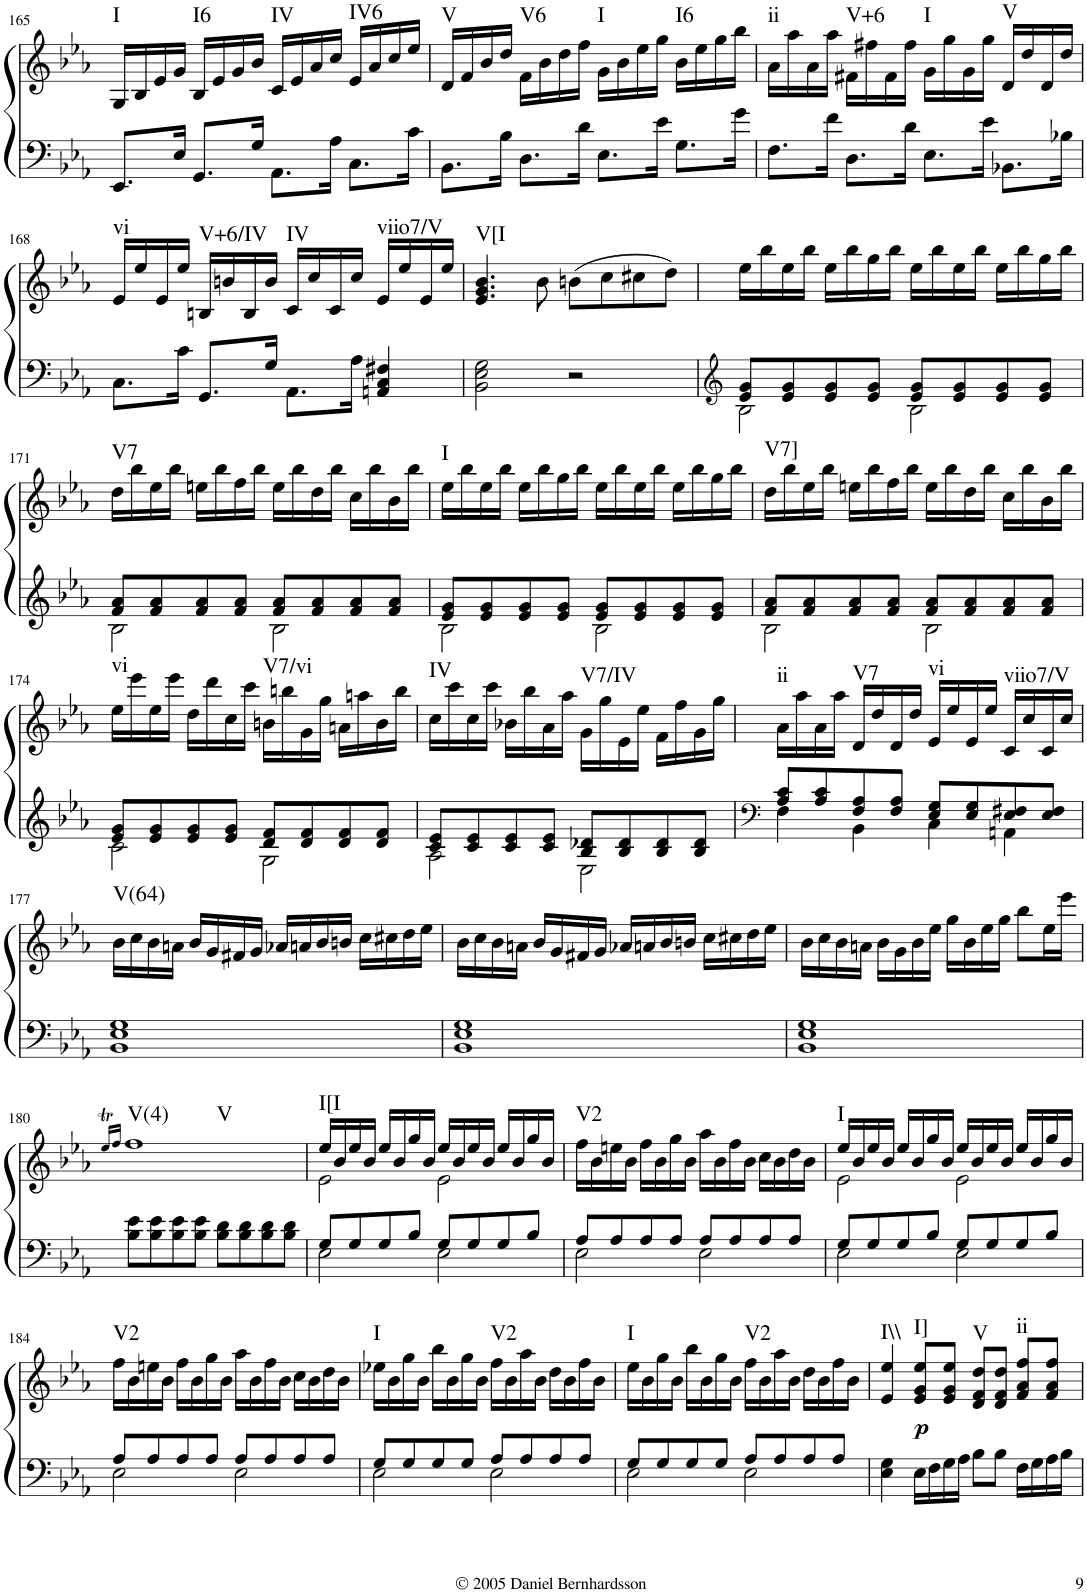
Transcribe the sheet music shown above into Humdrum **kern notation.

**kern	**kern	**dynam	**harte
*part1	*part1	*part1	*part1
*staff2	*staff1	*staff1/2	*
*I"Piano	*	*	*
*I'Pno.	*	*	*
!!LO:PB:g=z
*clefF4	*clefG2	*	*
*k[b-e-a-]	*k[b-e-a-]	*	*
*E-:	*E-:	*	*
*M4/4	*M4/4	*	*
*met(c)	*met(c)	*	*
=165	=165	=165	=165
!	!	!	!LO:H:kt=I
8.EE-/L	16G/LL	.	N
.	16B-/	.	.
.	16e-/	.	.
16E-/Jk	16g/JJ	.	.
!	!	!	!LO:H:kt=I6
8.GG/L	16B-/LL	.	N
.	16e-/	.	.
.	16g/	.	.
16G/Jk	16b-/JJ	.	.
!	!	!	!LO:H:kt=IV
8.AA-\L	16c/LL	.	N
.	16e-/	.	.
.	16a-/	.	.
16A-\Jk	16cc/JJ	.	.
!	!	!	!LO:H:kt=IV6
8.C\L	16e-/LL	.	N
.	16a-/	.	.
.	16cc/	.	.
16c\Jk	16ee-/JJ	.	.
=166	=166	=166	=166
!	!	!	!LO:H:kt=V
8.BB-\L	16d/LL	.	N
.	16f/	.	.
.	16b-/	.	.
16B-\Jk	16dd/JJ	.	.
!	!	!	!LO:H:kt=V6
8.D\L	16f\LL	.	N
.	16b-\	.	.
.	16dd\	.	.
16d\Jk	16ff\JJ	.	.
!	!	!	!LO:H:kt=I
8.E-\L	16g\LL	.	N
.	16b-\	.	.
.	16ee-\	.	.
16e-\Jk	16gg\JJ	.	.
!	!	!	!LO:H:kt=I6
8.G\L	16b-\LL	.	N
.	16ee-\	.	.
.	16gg\	.	.
16g\Jk	16bb-\JJ	.	.
=167	=167	=167	=167
!	!	!	!LO:H:kt=ii
8.F\L	16a-\LL	.	N
.	16aa-\	.	.
.	16a-\	.	.
16f\Jk	16aa-\JJ	.	.
!	!	!	!LO:H:kt=V+6
8.D\L	16f#X\LL	.	N
.	16ff#X\	.	.
.	16f#\	.	.
16d\Jk	16ff#\JJ	.	.
!	!	!	!LO:H:kt=I
8.E-\L	16g\LL	.	N
.	16gg\	.	.
.	16g\	.	.
16e-\Jk	16gg\JJ	.	.
!	!	!	!LO:H:kt=V
8.BB-X\L	16d/LL	.	N
.	16dd/	.	.
.	16d/	.	.
16B-X\Jk	16dd/JJ	.	.
!!LO:LB:g=z
=168	=168	=168	=168
!	!	!	!LO:H:kt=vi
8.C\L	16e-/LL	.	N
.	16ee-/	.	.
.	16e-/	.	.
16c\Jk	16ee-/JJ	.	.
!	!	!	!LO:H:kt=V+6/IV
8.GG/L	16Bn/LL	.	N
.	16bn/	.	.
.	16B/	.	.
16G/Jk	16b/JJ	.	.
!	!	!	!LO:H:kt=IV
8.AA-\L	16c/LL	.	N
.	16cc/	.	.
.	16c/	.	.
16A-\Jk	16cc/JJ	.	.
!	!	!	!LO:H:kt=viio7/V
4AAn/ 4C/ 4F#X/	16e-/LL	.	N
.	16ee-/	.	.
.	16e-/	.	.
.	16ee-/JJ	.	.
=169	=169	=169	=169
!	!	!	!LO:H:kt=V[I
2BB-\ 2E-\ 2G\	4.e-/ 4.g/ 4.b-/	.	N
.	8b-\	.	.
2r	(8bn\L	.	.
.	8cc\	.	.
.	8cc#X\	.	.
.	8dd\J)	.	.
=170	=170	=170	=170
*clefG2	*	*	*
*^	*	*	*
8e-/ 8g/L	2B-\	16ee-\LL	.	.
.	.	16bb-\	.	.
8e-/ 8g/	.	16ee-\	.	.
.	.	16bb-\JJ	.	.
8e-/ 8g/	.	16ee-\LL	.	.
.	.	16bb-\	.	.
8e-/ 8g/J	.	16gg\	.	.
.	.	16bb-\JJ	.	.
8e-/ 8g/L	2B-\	16ee-\LL	.	.
.	.	16bb-\	.	.
8e-/ 8g/	.	16ee-\	.	.
.	.	16bb-\JJ	.	.
8e-/ 8g/	.	16ee-\LL	.	.
.	.	16bb-\	.	.
8e-/ 8g/J	.	16gg\	.	.
.	.	16bb-\JJ	.	.
!!LO:LB:g=z
=171	=171	=171	=171	=171
!	!	!	!	!LO:H:kt=V7
8f/ 8a-/L	2B-\	16dd\LL	.	N
.	.	16bb-\	.	.
8f/ 8a-/	.	16ee-\	.	.
.	.	16bb-\JJ	.	.
8f/ 8a-/	.	16een\LL	.	.
.	.	16bb-\	.	.
8f/ 8a-/J	.	16ff\	.	.
.	.	16bb-\JJ	.	.
8f/ 8a-/L	2B-\	16ee\LL	.	.
.	.	16bb-\	.	.
8f/ 8a-/	.	16dd\	.	.
.	.	16bb-\JJ	.	.
8f/ 8a-/	.	16cc\LL	.	.
.	.	16bb-\	.	.
8f/ 8a-/J	.	16b-\	.	.
.	.	16bb-\JJ	.	.
=172	=172	=172	=172	=172
!	!	!	!	!LO:H:kt=I
8e-/ 8g/L	2B-\	16ee-\LL	.	N
.	.	16bb-\	.	.
8e-/ 8g/	.	16ee-\	.	.
.	.	16bb-\JJ	.	.
8e-/ 8g/	.	16ee-\LL	.	.
.	.	16bb-\	.	.
8e-/ 8g/J	.	16gg\	.	.
.	.	16bb-\JJ	.	.
8e-/ 8g/L	2B-\	16ee-\LL	.	.
.	.	16bb-\	.	.
8e-/ 8g/	.	16ee-\	.	.
.	.	16bb-\JJ	.	.
8e-/ 8g/	.	16ee-\LL	.	.
.	.	16bb-\	.	.
8e-/ 8g/J	.	16gg\	.	.
.	.	16bb-\JJ	.	.
=173	=173	=173	=173	=173
!	!	!	!	!LO:H:kt=V7]
8f/ 8a-/L	2B-\	16dd\LL	.	N
.	.	16bb-\	.	.
8f/ 8a-/	.	16ee-\	.	.
.	.	16bb-\JJ	.	.
8f/ 8a-/	.	16een\LL	.	.
.	.	16bb-\	.	.
8f/ 8a-/J	.	16ff\	.	.
.	.	16bb-\JJ	.	.
8f/ 8a-/L	2B-\	16ee\LL	.	.
.	.	16bb-\	.	.
8f/ 8a-/	.	16dd\	.	.
.	.	16bb-\JJ	.	.
8f/ 8a-/	.	16cc\LL	.	.
.	.	16bb-\	.	.
8f/ 8a-/J	.	16b-\	.	.
.	.	16bb-\JJ	.	.
!!LO:LB:g=z
=174	=174	=174	=174	=174
!	!	!	!	!LO:H:kt=vi
8e-/ 8g/L	2c\	16ee-\LL	.	N
.	.	16eee-\	.	.
8e-/ 8g/	.	16ee-\	.	.
.	.	16eee-\JJ	.	.
8e-/ 8g/	.	16dd\LL	.	.
.	.	16ddd\	.	.
8e-/ 8g/J	.	16cc\	.	.
.	.	16ccc\JJ	.	.
!	!	!	!	!LO:H:kt=V7/vi
8d/ 8f/L	2G\	16bn\LL	.	N
.	.	16bbn\	.	.
8d/ 8f/	.	16g\	.	.
.	.	16gg\JJ	.	.
8d/ 8f/	.	16an\LL	.	.
.	.	16aan\	.	.
8d/ 8f/J	.	16b\	.	.
.	.	16bb\JJ	.	.
=175	=175	=175	=175	=175
!	!	!	!	!LO:H:kt=IV
8c/ 8e-/L	2A-\	16cc\LL	.	N
.	.	16ccc\	.	.
8c/ 8e-/	.	16cc\	.	.
.	.	16ccc\JJ	.	.
8c/ 8e-/	.	16b-X\LL	.	.
.	.	16bb-\	.	.
8c/ 8e-/J	.	16a-\	.	.
.	.	16aa-\JJ	.	.
!	!	!	!	!LO:H:kt=V7/IV
8B-/ 8d-X/L	2E-\	16g\LL	.	N
.	.	16gg\	.	.
8B-/ 8d-/	.	16e-\	.	.
.	.	16ee-\JJ	.	.
8B-/ 8d-/	.	16f\LL	.	.
.	.	16ff\	.	.
8B-/ 8d-/J	.	16g\	.	.
.	.	16gg\JJ	.	.
=176	=176	=176	=176	=176
*clefF4	*	*	*	*
!	!	!	!	!LO:H:kt=ii
8A-/ 8c/L	4F\	16a-\LL	.	N
.	.	16aa-\	.	.
8A-/ 8c/	.	16a-\	.	.
.	.	16aa-\JJ	.	.
!	!	!	!	!LO:H:kt=V7
8F/ 8A-/	4BB-\	16d/LL	.	N
.	.	16dd/	.	.
8F/ 8A-/J	.	16d/	.	.
.	.	16dd/JJ	.	.
!	!	!	!	!LO:H:kt=vi
8E-/ 8G/L	4C\	16e-/LL	.	N
.	.	16ee-/	.	.
8E-/ 8G/	.	16e-/	.	.
.	.	16ee-/JJ	.	.
!	!	!	!	!LO:H:kt=viio7/V
8E-/ 8F#X/	4AAn\	16c/LL	.	N
.	.	16cc/	.	.
8E-/ 8F#/J	.	16c/	.	.
.	.	16cc/JJ	.	.
*v	*v	*	*	*
!!LO:LB:g=z
=177	=177	=177	=177
!	!	!	!LO:H:kt=V(64)
1BB- 1E- 1G	16b-\LL	.	N
.	16cc\	.	.
.	16b-\	.	.
.	16an\JJ	.	.
.	16b-/LL	.	.
.	16g/	.	.
.	16f#X/	.	.
.	16g/JJ	.	.
.	16a-X/LL	.	.
.	16an/	.	.
.	16b-/	.	.
.	16bn/JJ	.	.
.	16cc\LL	.	.
.	16cc#X\	.	.
.	16dd\	.	.
.	16ee-\JJ	.	.
=178	=178	=178	=178
1BB- 1E- 1G	16b-\LL	.	.
.	16cc\	.	.
.	16b-\	.	.
.	16an\JJ	.	.
.	16b-/LL	.	.
.	16g/	.	.
.	16f#X/	.	.
.	16g/JJ	.	.
.	16a-X/LL	.	.
.	16an/	.	.
.	16b-/	.	.
.	16bn/JJ	.	.
.	16cc\LL	.	.
.	16cc#X\	.	.
.	16dd\	.	.
.	16ee-\JJ	.	.
=179	=179	=179	=179
1BB- 1E- 1G	16b-\LL	.	.
.	16cc\	.	.
.	16b-\	.	.
.	16an\JJ	.	.
.	16b-\LL	.	.
.	16g\	.	.
.	16b-\	.	.
.	16ee-\JJ	.	.
.	16gg\LL	.	.
.	16b-\	.	.
.	16ee-\	.	.
.	16gg\JJ	.	.
.	8bb-\L	.	.
.	16ee-\L	.	.
.	16eee-\JJ	.	.
!!LO:LB:g=z
=180	=180	=180	=180
.	16qee->/LL	.	.
.	16qff/JJ	.	.
!	!	!	!LO:H:n=1:kt=V(4)
!	!	!	!LO:H:n=2:kt=V
8B-\ 8e-\L	1ff	.	N N
8B-\ 8e-\	.	.	.
8B-\ 8e-\	.	.	.
8B-\ 8e-\J	.	.	.
8B-\ 8d\L	.	.	.
8B-\ 8d\	.	.	.
8B-\ 8d\	.	.	.
8B-\ 8d\J	.	.	.
=181	=181	=181	=181
*^	*^	*	*
!	!	!	!	!	!LO:H:kt=I[I
8G/L	2E-\	16ee-/LL	2e-\	.	N
.	.	16b-/	.	.	.
8G/	.	16ee-/	.	.	.
.	.	16b-/JJ	.	.	.
8G/	.	16ee-/LL	.	.	.
.	.	16b-/	.	.	.
8B-/J	.	16gg/	.	.	.
.	.	16b-/JJ	.	.	.
8G/L	2E-\	16ee-/LL	2e-\	.	.
.	.	16b-/	.	.	.
8G/	.	16ee-/	.	.	.
.	.	16b-/JJ	.	.	.
8G/	.	16ee-/LL	.	.	.
.	.	16b-/	.	.	.
8B-/J	.	16gg/	.	.	.
.	.	16b-/JJ	.	.	.
*	*	*v	*v	*	*
=182	=182	=182	=182	=182
!	!	!	!	!LO:H:kt=V2
8A-/L	2E-\	16ff\LL	.	N
.	.	16b-\	.	.
8A-/	.	16een\	.	.
.	.	16b-\JJ	.	.
8A-/	.	16ff\LL	.	.
.	.	16b-\	.	.
8A-/J	.	16gg\	.	.
.	.	16b-\JJ	.	.
8A-/L	2E-\	16aa-\LL	.	.
.	.	16b-\	.	.
8A-/	.	16ff\	.	.
.	.	16b-\JJ	.	.
8A-/	.	16cc\LL	.	.
.	.	16b-\	.	.
8A-/J	.	16dd\	.	.
.	.	16b-\JJ	.	.
=183	=183	=183	=183	=183
*	*	*^	*	*
!	!	!	!	!	!LO:H:kt=I
8G/L	2E-\	16ee-/LL	2e-\	.	N
.	.	16b-/	.	.	.
8G/	.	16ee-/	.	.	.
.	.	16b-/JJ	.	.	.
8G/	.	16ee-/LL	.	.	.
.	.	16b-/	.	.	.
8B-/J	.	16gg/	.	.	.
.	.	16b-/JJ	.	.	.
8G/L	2E-\	16ee-/LL	2e-\	.	.
.	.	16b-/	.	.	.
8G/	.	16ee-/	.	.	.
.	.	16b-/JJ	.	.	.
8G/	.	16ee-/LL	.	.	.
.	.	16b-/	.	.	.
8B-/J	.	16gg/	.	.	.
.	.	16b-/JJ	.	.	.
*	*	*v	*v	*	*
!!LO:LB:g=z
=184	=184	=184	=184	=184
!	!	!	!	!LO:H:kt=V2
8A-/L	2E-\	16ff\LL	.	N
.	.	16b-\	.	.
8A-/	.	16een\	.	.
.	.	16b-\JJ	.	.
8A-/	.	16ff\LL	.	.
.	.	16b-\	.	.
8A-/J	.	16gg\	.	.
.	.	16b-\JJ	.	.
8A-/L	2E-\	16aa-\LL	.	.
.	.	16b-\	.	.
8A-/	.	16ff\	.	.
.	.	16b-\JJ	.	.
8A-/	.	16cc\LL	.	.
.	.	16b-\	.	.
8A-/J	.	16dd\	.	.
.	.	16b-\JJ	.	.
=185	=185	=185	=185	=185
!	!	!	!	!LO:H:kt=I
8G/L	2E-\	16ee-X\LL	.	N
.	.	16b-\	.	.
8G/	.	16gg\	.	.
.	.	16b-\JJ	.	.
8G/	.	16bb-\LL	.	.
.	.	16b-\	.	.
8G/J	.	16gg\	.	.
.	.	16b-\JJ	.	.
!	!	!	!	!LO:H:kt=V2
8A-/L	2E-\	16ff\LL	.	N
.	.	16b-\	.	.
8A-/	.	16aa-\	.	.
.	.	16b-\JJ	.	.
8A-/	.	16dd\LL	.	.
.	.	16b-\	.	.
8A-/J	.	16ff\	.	.
.	.	16b-\JJ	.	.
=186	=186	=186	=186	=186
!	!	!	!	!LO:H:kt=I
8G/L	2E-\	16ee-\LL	.	N
.	.	16b-\	.	.
8G/	.	16gg\	.	.
.	.	16b-\JJ	.	.
8G/	.	16bb-\LL	.	.
.	.	16b-\	.	.
8G/J	.	16gg\	.	.
.	.	16b-\JJ	.	.
!	!	!	!	!LO:H:kt=V2
8A-/L	2E-\	16ff\LL	.	N
.	.	16b-\	.	.
8A-/	.	16aa-\	.	.
.	.	16b-\JJ	.	.
8A-/	.	16dd\LL	.	.
.	.	16b-\	.	.
8A-/J	.	16ff\	.	.
.	.	16b-\JJ	.	.
*v	*v	*	*	*
=187	=187	=187	=187
!	!	!	!LO:H:kt=I\\
4E-\ 4G\	4e-/ 4ee-/	.	N
!	!	!LO:DY:b	!LO:H:kt=I]
16E-\LL	8e-/ 8g/ 8ee-/L	p	N
16F\	.	.	.
16G\	8e-/ 8g/ 8ee-/J	.	.
16A-\JJ	.	.	.
!	!	!	!LO:H:kt=V
8B-\L	8d/ 8f/ 8dd/L	.	N
8B-\J	8d/ 8f/ 8dd/J	.	.
!	!	!	!LO:H:kt=ii
16F\LL	8f/ 8a-/ 8ff/L	.	N
16G\	.	.	.
16A-\	8f/ 8a-/ 8ff/J	.	.
16B-\JJ	.	.	.
=	=	=	=
*-	*-	*-	*-
